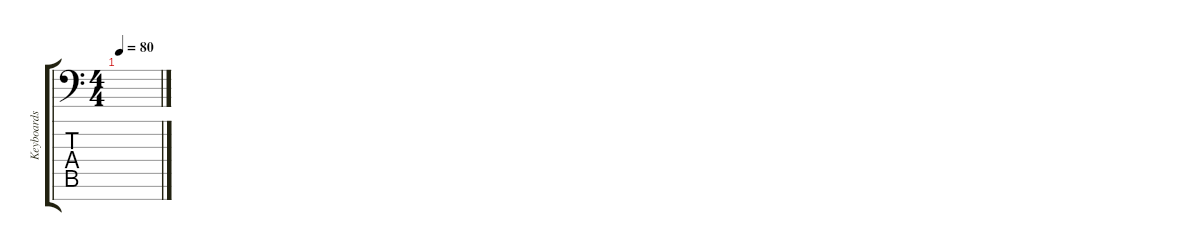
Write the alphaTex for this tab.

\track ("Keyboards" "Keyboards") {instrument overdrivenguitar}
\staff {score tabs}
\tuning (E4 B3 G3 D3 A2 E2 C-1) {hide}
\ts (4 4)
\tempo 80
\clef f4
\ks c
